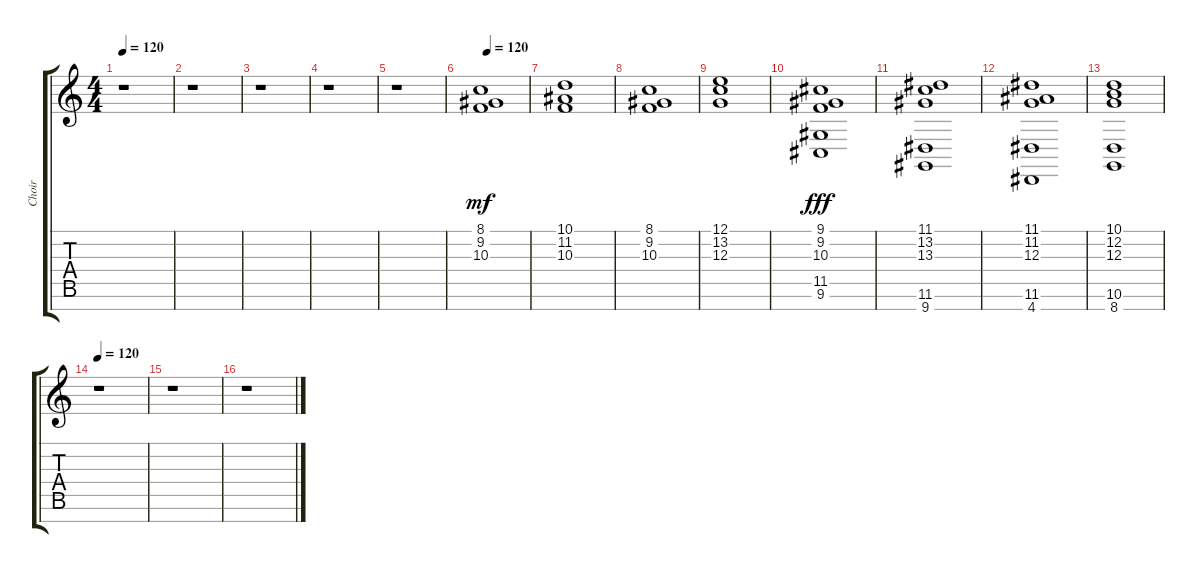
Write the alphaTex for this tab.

\track ("Choir" "Choir") {instrument choiraahs}
\staff {score tabs}
\tuning (E4 B3 G3 D3 A2 E2 B1) {hide}
\ts (4 4)
\tempo 120
\clef g2
\ks c
r.1{dy mf} |
r.1 |
r.1 |
r.1 |
r.1 |
\tempo 120
(8.1 9.2 10.3).1 |
(10.1 11.2 10.3).1 |
(8.1 9.2 10.3).1 |
(12.1 13.2 12.3).1 |
(9.1 9.2 10.3 11.5 9.6).1{dy fff} |
(11.1 13.2 13.3 11.6 9.7).1 |
(11.1 11.2 12.3 11.6 4.7).1 |
(10.1 12.2 12.3 10.6 8.7).1 |
\tempo 120
r.1 |
r.1 |
r.1
